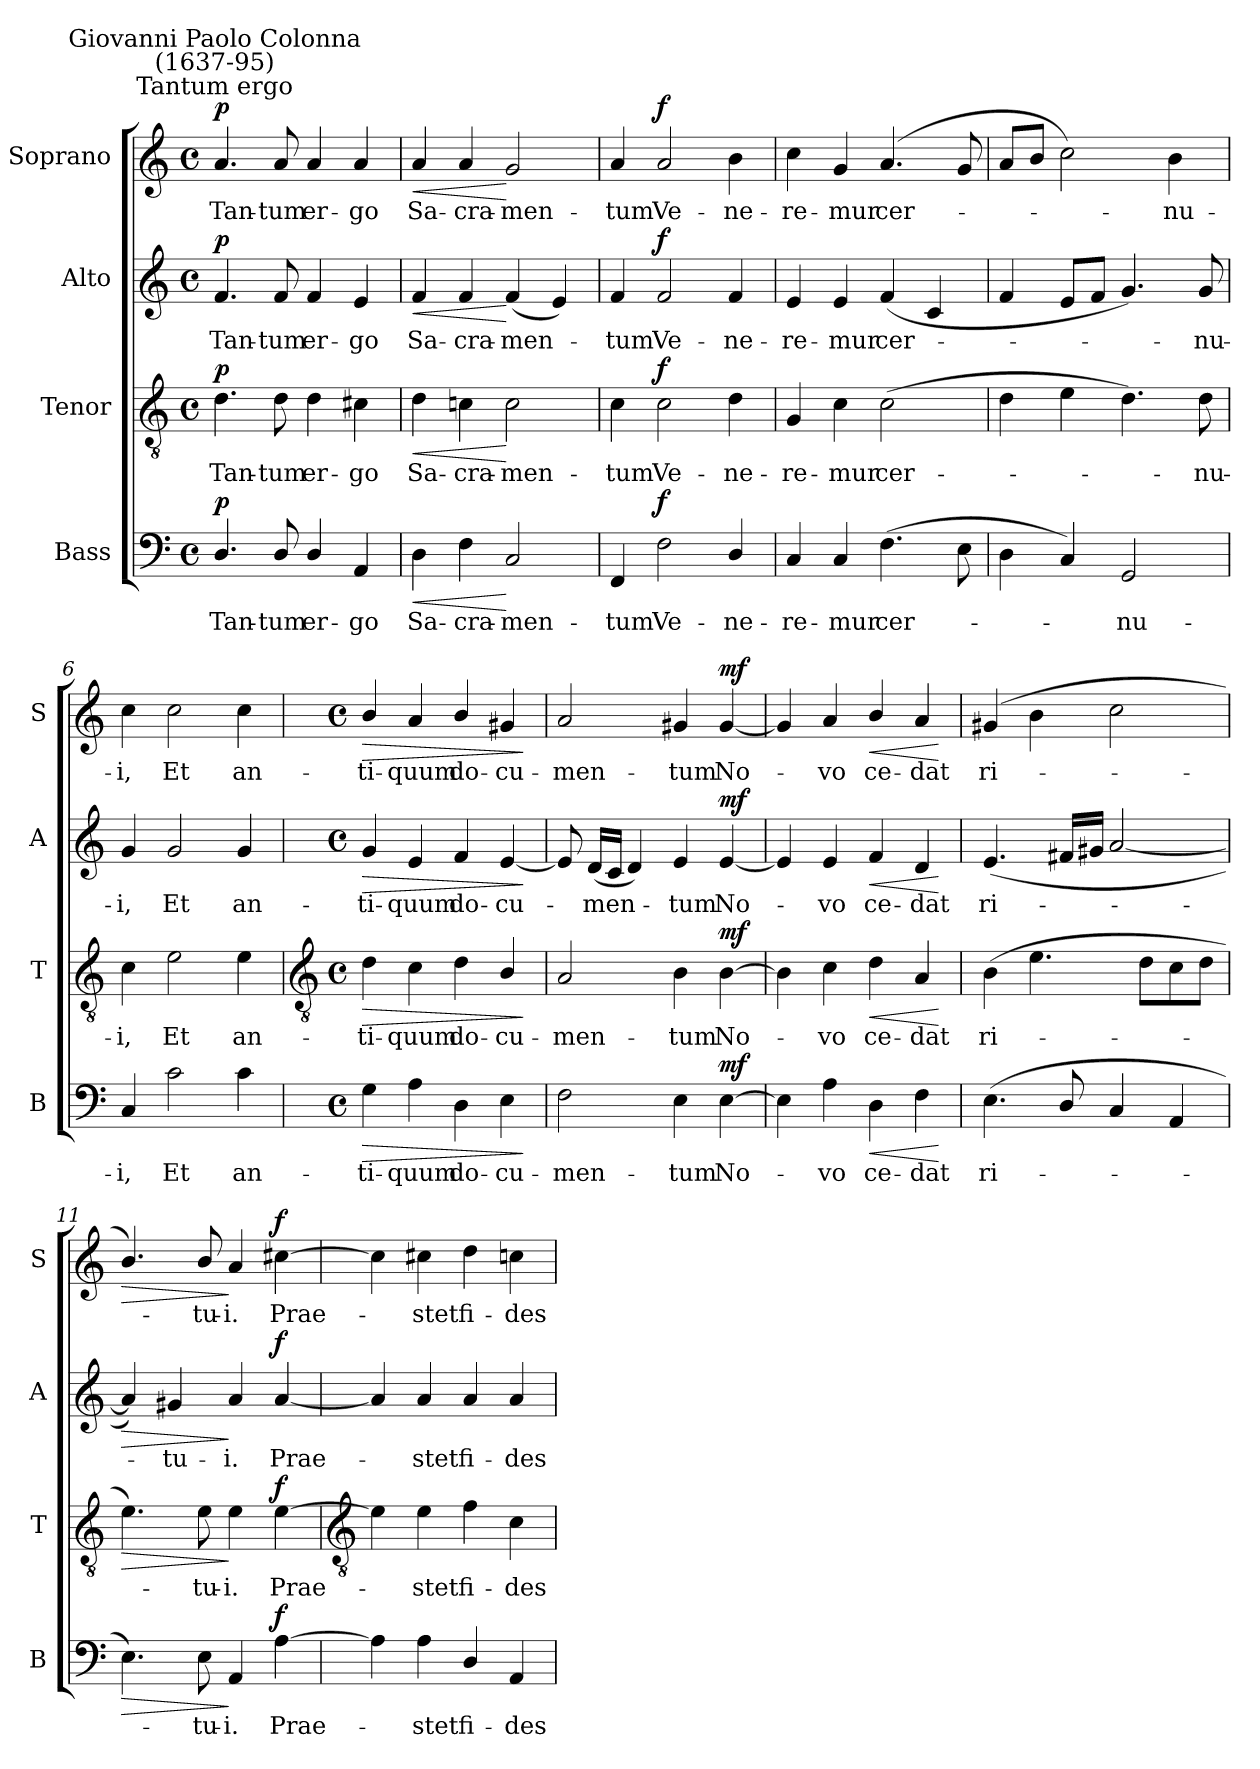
**kern	**text	**dynam	**kern	**text	**dynam	**kern	**text	**dynam	**kern	**text	**dynam
*part4	*part4	*part4	*part3	*part3	*part3	*part2	*part2	*part2	*part1	*part1	*part1
*staff4	*staff4	*staff4	*staff3	*staff3	*staff3	*staff2	*staff2	*staff2	*staff1	*staff1	*staff1
*I"Bass	*	*	*I"Tenor	*	*	*I"Alto	*	*	*I"Soprano	*	*
*I'B	*	*	*I'T	*	*	*I'A	*	*	*I'S	*	*
*clefF4	*	*	*clefGv2	*	*	*clefG2	*	*	*clefG2	*	*
*k[]	*	*	*k[]	*	*	*k[]	*	*	*k[]	*	*
*C:	*	*	*C:	*	*	*C:	*	*	*C:	*	*
*M4/4	*	*	*M4/4	*	*	*M4/4	*	*	*M4/4	*	*
*met(c)	*	*	*met(c)	*	*	*met(c)	*	*	*met(c)	*	*
=1	=1	=1	=1	=1	=1	=1	=1	=1	=1	=1	=1
!	!	!	!	!	!	!	!	!	!LO:TX:a:cj:t=Tantum ergo	!	!
!	!	!	!	!	!	!	!	!	!LO:TX:a:cj:t=Giovanni Paolo Colonna\n(1637-95)	!	!
!	!LO:LY:b	!LO:DY:b	!	!LO:LY:b	!LO:DY:b	!	!LO:LY:b	!LO:DY:b	!	!LO:LY:b	!LO:DY:b
4.D/	Tan-	p	4.d	Tan-	p	4.f	Tan-	p	4.a	Tan-	p
!	!LO:LY:b	!	!	!LO:LY:b	!	!	!LO:LY:b	!	!	!LO:LY:b	!
8D/	-tum	.	8d	-tum	.	8f	-tum	.	8a	-tum	.
!	!LO:LY:b	!	!	!LO:LY:b	!	!	!LO:LY:b	!	!	!LO:LY:b	!
4D/	er-	.	4d	er-	.	4f	er-	.	4a	er-	.
!	!LO:LY:b	!	!	!LO:LY:b	!	!	!LO:LY:b	!	!	!LO:LY:b	!
4AA	-go	.	4c#X	-go	.	4e	-go	.	4a	-go	.
=2	=2	=2	=2	=2	=2	=2	=2	=2	=2	=2	=2
!	!LO:LY:b	!LO:HP:b	!	!LO:LY:b	!LO:HP:b	!	!LO:LY:b	!LO:HP:b	!	!LO:LY:b	!LO:HP:b
4D	Sa-	<	4d	Sa-	<	4f	Sa-	<	4a	Sa-	<
!	!LO:LY:b	!	!	!LO:LY:b	!	!	!LO:LY:b	!	!	!LO:LY:b	!
4F	-cra-	.	4cn	-cra-	.	4f	-cra-	.	4a	-cra-	.
!	!LO:LY:b	!	!	!LO:LY:b	!	!	!LO:LY:b	!	!	!LO:LY:b	!
2C	-men-	[	2c	-men-	[	(<4f	-men-	[	2g	-men-	[
.	.	.	.	.	.	4e)	.	.	.	.	.
=3	=3	=3	=3	=3	=3	=3	=3	=3	=3	=3	=3
!	!LO:LY:b	!	!	!LO:LY:b	!	!	!LO:LY:b	!	!	!LO:LY:b	!
4FF	-tum	.	4c	-tum	.	4f	tum	.	4a	-tum	.
!	!LO:LY:b	!LO:DY:b	!	!LO:LY:b	!LO:DY:b	!	!LO:LY:b	!LO:DY:b	!	!LO:LY:b	!LO:DY:b
2F	Ve-	f	2c	Ve-	f	2f	Ve-	f	2a	Ve-	f
!	!LO:LY:b	!	!	!LO:LY:b	!	!	!LO:LY:b	!	!	!LO:LY:b	!
4D/	-ne-	.	4d	-ne-	.	4f	-ne-	.	4b	-ne-	.
=4	=4	=4	=4	=4	=4	=4	=4	=4	=4	=4	=4
!	!LO:LY:b	!	!	!LO:LY:b	!	!	!LO:LY:b	!	!	!LO:LY:b	!
4C	-re-	.	4G	-re-	.	4e	-re-	.	4cc	-re-	.
!	!LO:LY:b	!	!	!LO:LY:b	!	!	!LO:LY:b	!	!	!LO:LY:b	!
4C	-mur	.	4c	-mur	.	4e	-mur	.	4g	-mur	.
!	!LO:LY:b	!	!	!LO:LY:b	!	!	!LO:LY:b	!	!	!LO:LY:b	!
(>4.F	cer-	.	(>2c	cer-	.	(<4f	cer-	.	(<4.a	cer-	.
.	.	.	.	.	.	4c	.	.	.	.	.
8E\	.	.	.	.	.	.	.	.	8g	.	.
=5	=5	=5	=5	=5	=5	=5	=5	=5	=5	=5	=5
4D\	.	.	4d	.	.	4f	.	.	8aL	.	.
.	.	.	.	.	.	.	.	.	8bJ	.	.
4C)	.	.	4e	.	.	8eL	.	.	2cc)	.	.
.	.	.	.	.	.	8fJ	.	.	.	.	.
!	!LO:LY:b	!	!	!	!	!	!	!	!	!	!
2GG	nu-	.	4.d)	.	.	4.g)	.	.	.	.	.
!	!	!	!	!	!	!	!	!	!	!LO:LY:b	!
.	.	.	.	.	.	.	.	.	4b	nu-	.
!	!	!	!	!LO:LY:b	!	!	!LO:LY:b	!	!	!	!
.	.	.	8d	nu-	.	8g	nu-	.	.	.	.
=6	=6	=6	=6	=6	=6	=6	=6	=6	=6	=6	=6
!	!LO:LY:b	!	!	!LO:LY:b	!	!	!LO:LY:b	!	!	!LO:LY:b	!
4C	-i,	.	4c	-i,	.	4g	-i,	.	4cc	-i,	.
!	!LO:LY:b	!	!	!LO:LY:b	!	!	!LO:LY:b	!	!	!LO:LY:b	!
2c	Et	.	2e	Et	.	2g	Et	.	2cc	Et	.
!	!LO:LY:b	!	!	!LO:LY:b	!	!	!LO:LY:b	!	!	!LO:LY:b	!
4c	an-	.	4e	an-	.	4g	an-	.	4cc	an-	.
!!LO:LB:g=z
=7	=7	=7	=7	=7	=7	=7	=7	=7	=7	=7	=7
*	*	*	*clefGv2	*	*	*	*	*	*	*	*
*M4/4	*	*	*M4/4	*	*	*M4/4	*	*	*M4/4	*	*
*met(c)	*	*	*met(c)	*	*	*met(c)	*	*	*met(c)	*	*
!	!LO:LY:b	!LO:HP:b	!	!LO:LY:b	!LO:HP:b	!	!LO:LY:b	!LO:HP:b	!	!LO:LY:b	!LO:HP:b
4G	-ti-	>	4d	-ti-	>	4g	-ti-	>	4b/	-ti-	>
!	!LO:LY:b	!	!	!LO:LY:b	!	!	!LO:LY:b	!	!	!LO:LY:b	!
4A	-quum	.	4c	-quum	.	4e	-quum	.	4a	-quum	.
!	!LO:LY:b	!	!	!LO:LY:b	!	!	!LO:LY:b	!	!	!LO:LY:b	!
4D	do-	.	4d	do-	.	4f	do-	.	4b/	do-	.
!	!LO:LY:b	!	!	!LO:LY:b	!	!	!LO:LY:b	!	!	!LO:LY:b	!
4E	-cu-	.	4B/	-cu-	.	[4e	-cu-	.	4g#X	-cu-	.
.	.	]	.	.	]	.	.	]	.	.	]
=8	=8	=8	=8	=8	=8	=8	=8	=8	=8	=8	=8
!	!LO:LY:b	!	!	!LO:LY:b	!	!	!	!	!	!LO:LY:b	!
2F	-men-	.	2A	-men-	.	8e]	.	.	2a	-men-	.
!	!	!	!	!	!	!	!LO:LY:b	!	!	!	!
.	.	.	.	.	.	(<16dLL	men-	.	.	.	.
.	.	.	.	.	.	16cJJ	.	.	.	.	.
.	.	.	.	.	.	4d)	.	.	.	.	.
!	!LO:LY:b	!	!	!LO:LY:b	!	!	!LO:LY:b	!	!	!LO:LY:b	!
4E	-tum	.	4B	-tum	.	4e	tum	.	4g#X	-tum	.
!	!LO:LY:b	!LO:DY:b	!	!LO:LY:b	!LO:DY:b	!	!LO:LY:b	!LO:DY:b	!	!LO:LY:b	!LO:DY:b
[4E	No-	mf	[4B	No-	mf	[4e	No-	mf	[4g#	No-	mf
=9	=9	=9	=9	=9	=9	=9	=9	=9	=9	=9	=9
4E]	.	.	4B]	.	.	4e]	.	.	4g#]	.	.
!	!LO:LY:b	!	!	!LO:LY:b	!	!	!LO:LY:b	!	!	!LO:LY:b	!
4A	vo	.	4c	vo	.	4e	vo	.	4a	vo	.
!	!LO:LY:b	!LO:HP:b	!	!LO:LY:b	!LO:HP:b	!	!LO:LY:b	!LO:HP:b	!	!LO:LY:b	!LO:HP:b
4D	ce-	<	4d	ce-	<	4f	ce-	<	4b/	ce-	<
!	!LO:LY:b	!	!	!LO:LY:b	!	!	!LO:LY:b	!	!	!LO:LY:b	!
4F	-dat	.	4A	-dat	.	4d	-dat	.	4a	-dat	.
.	.	[	.	.	[	.	.	[	.	.	[
=10	=10	=10	=10	=10	=10	=10	=10	=10	=10	=10	=10
!	!LO:LY:b	!	!	!LO:LY:b	!	!	!LO:LY:b	!	!	!LO:LY:b	!
(>4.E	ri-	.	(>4B	ri-	.	(<4.e	ri-	.	(>4g#X	ri-	.
.	.	.	4.e	.	.	.	.	.	4b	.	.
8D/	.	.	.	.	.	16f#XLL	.	.	.	.	.
.	.	.	.	.	.	16g#XJJ	.	.	.	.	.
4C	.	.	.	.	.	[2a	.	.	2cc	.	.
.	.	.	8dL	.	.	.	.	.	.	.	.
4AA	.	.	8c	.	.	.	.	.	.	.	.
.	.	.	8dJ	.	.	.	.	.	.	.	.
=11	=11	=11	=11	=11	=11	=11	=11	=11	=11	=11	=11
!	!	!LO:HP:b	!	!	!LO:HP:b	!	!	!LO:HP:b	!	!	!LO:HP:b
4.E)	.	>	4.e)	.	>	4a])	.	>	4.b/)	.	>
!	!	!	!	!	!	!	!LO:LY:b	!	!	!	!
.	.	.	.	.	.	4g#X	tu-	.	.	.	.
!	!LO:LY:b	!	!	!LO:LY:b	!	!	!	!	!	!LO:LY:b	!
8E	tu-	.	8e	tu-	.	.	.	.	8b/	tu-	.
!	!LO:LY:b	!	!	!LO:LY:b	!	!	!LO:LY:b	!	!	!LO:LY:b	!
4AA	-i.	]	4e	-i.	]	4a	-i.	]	4a	-i.	]
!	!LO:LY:b	!LO:DY:b	!	!LO:LY:b	!LO:DY:b	!	!LO:LY:b	!LO:DY:b	!	!LO:LY:b	!LO:DY:b
[4A	Prae-	f	[4e	Prae-	f	[4a	Prae-	f	[4cc#X	Prae-	f
!!LO:LB:g=z
=12	=12	=12	=12	=12	=12	=12	=12	=12	=12	=12	=12
*	*	*	*clefGv2	*	*	*	*	*	*	*	*
4A]	.	.	4e]	.	.	4a]	.	.	4cc#]	.	.
!	!LO:LY:b	!	!	!LO:LY:b	!	!	!LO:LY:b	!	!	!LO:LY:b	!
4A	stet	.	4e	stet	.	4a	stet	.	4cc#	stet	.
!	!LO:LY:b	!	!	!LO:LY:b	!	!	!LO:LY:b	!	!	!LO:LY:b	!
4D/	fi-	.	4f	fi-	.	4a	fi-	.	4dd	fi-	.
!	!LO:LY:b	!	!	!LO:LY:b	!	!	!LO:LY:b	!	!	!LO:LY:b	!
4AA	-des	.	4c	-des	.	4a	-des	.	4ccn	-des	.
=	=	=	=	=	=	=	=	=	=	=	=
*-	*-	*-	*-	*-	*-	*-	*-	*-	*-	*-	*-
